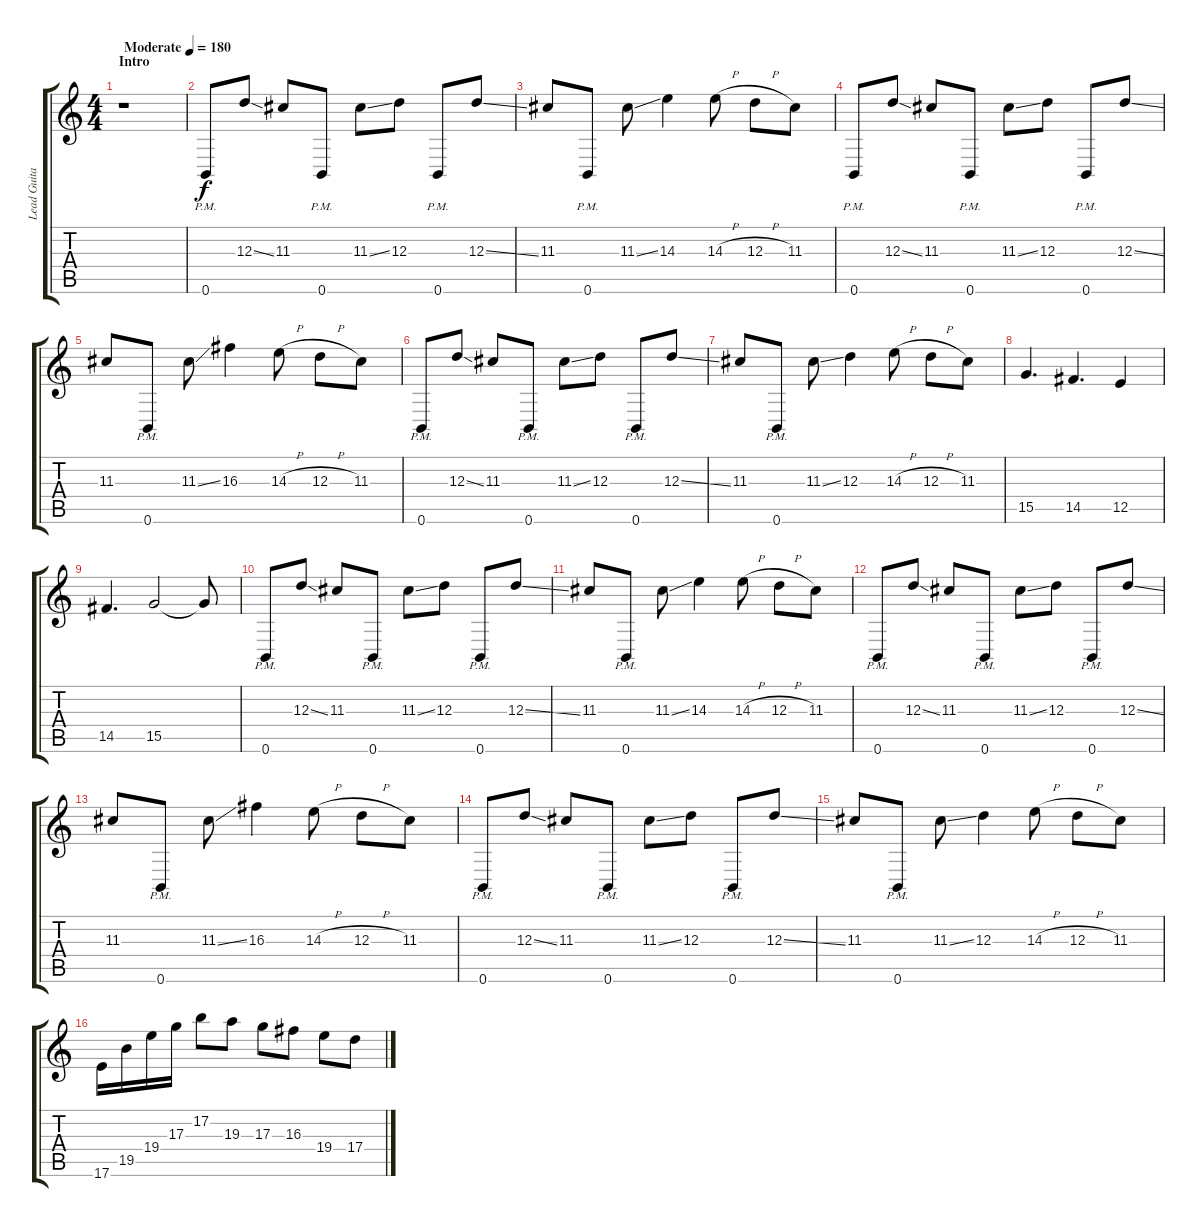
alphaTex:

\track ("Lead Guitar" "Lead Guita") {instrument overdrivenguitar}
\staff {score tabs}
\tuning (B3 Gb3 D3 A2 E2 B1) {hide}
\ts (4 4)
\section ("" "Intro")
\tempo (180 "Moderate")
\clef g2
\ks c
r.1{dy f instrument overdrivenguitar} |
0.6{pm}.8 12.3{ss}.8 11.3.8 0.6{pm}.8 11.3{ss}.8 12.3.8 0.6{pm}.8 12.3{ss}.8 |
11.3.8 0.6{pm}.8 11.3{ss}.8 14.3.4 14.3{h}.8 12.3{h}.8 11.3.8 |
0.6{pm}.8 12.3{ss}.8 11.3.8 0.6{pm}.8 11.3{ss}.8 12.3.8 0.6{pm}.8 12.3{ss}.8 |
11.3.8 0.6{pm}.8 11.3{ss}.8 16.3.4 14.3{h}.8 12.3{h}.8 11.3.8 |
0.6{pm}.8 12.3{ss}.8 11.3.8 0.6{pm}.8 11.3{ss}.8 12.3.8 0.6{pm}.8 12.3{ss}.8 |
11.3.8 0.6{pm}.8 11.3{ss}.8 12.3.4 14.3{h}.8 12.3{h}.8 11.3.8 |
15.5.4{d} 14.5.4{d} 12.5.4 |
14.5.4{d} 15.5.2 15.5{t}.8 |
0.6{pm}.8 12.3{ss}.8 11.3.8 0.6{pm}.8 11.3{ss}.8 12.3.8 0.6{pm}.8 12.3{ss}.8 |
11.3.8 0.6{pm}.8 11.3{ss}.8 14.3.4 14.3{h}.8 12.3{h}.8 11.3.8 |
0.6{pm}.8 12.3{ss}.8 11.3.8 0.6{pm}.8 11.3{ss}.8 12.3.8 0.6{pm}.8 12.3{ss}.8 |
11.3.8 0.6{pm}.8 11.3{ss}.8 16.3.4 14.3{h}.8 12.3{h}.8 11.3.8 |
0.6{pm}.8 12.3{ss}.8 11.3.8 0.6{pm}.8 11.3{ss}.8 12.3.8 0.6{pm}.8 12.3{ss}.8 |
11.3.8 0.6{pm}.8 11.3{ss}.8 12.3.4 14.3{h}.8 12.3{h}.8 11.3.8 |
17.6.16 19.5.16 19.4.16 17.3.16 17.2.8 19.3.8 17.3.8 16.3.8 19.4.8 17.4.8
